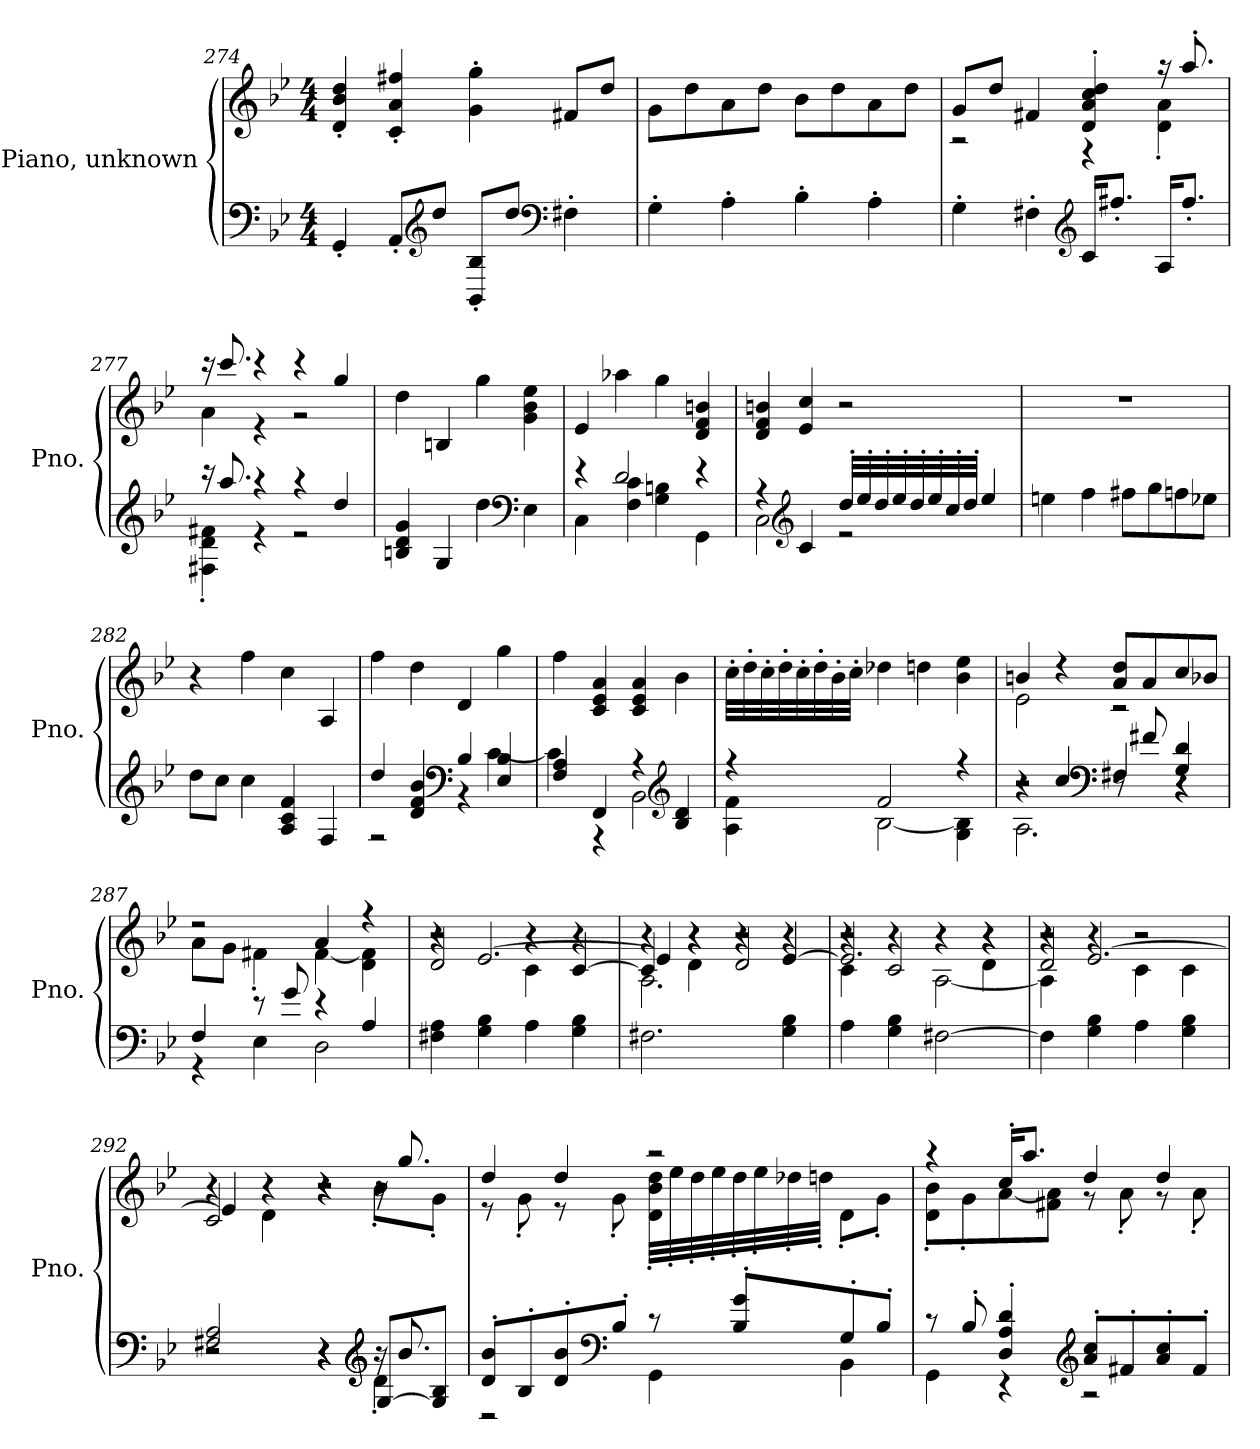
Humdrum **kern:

**kern	**kern
*part1	*part1
*staff2	*staff1
*I"Piano, unknown	*
*I'Pno.	*
*clefF4	*clefG2
*k[b-e-]	*k[b-e-]
*M4/4	*M4/4
=274	=274
4GG'/	4d/' 4b-/' 4dd/'
8AA'/L	4c/' 4a/' 4ff#X/'
*clefG2	*
8dd/J	.
8BB-/' 8B-/'L	4g\' 4gg\'
8dd/J	.
*clefF4	*
4F#X'\	8f#X/L
.	8dd/J
=275	=275
4G'\	8g\L
.	8dd\
4A'\	8a\
.	8dd\J
4B-'\	8b-\L
.	8dd\
4A'\	8a\
.	8dd\J
!!LO:LB:g=z
=276	=276
*	*^
4G'\	8g/L	2r
.	8dd/J	.
4F#X'\	4f#X/	.
*clefG2	*	*
16c/KL	4d/' 4a/' 4cc/' 4dd/'	4r
8.ff#X'/J	.	.
16A/KL	16r	4d\' 4a\'
8.ff#'/J	8.aa'/	.
=277	=277	=277
*^	*	*
16r	4F#X\' 4d\' 4f#X\'	16r	4a\
8.aa/	.	8.ccc/	.
4r	4r	4r	4r
4r	2r	4r	2r
4dd/	.	4gg/	.
*v	*v	*	*
*	*v	*v
=278	=278
4Bn/ 4d/ 4g/	4dd\
4G/	4Bn/
4dd\	4gg\
*clefF4	*
4E-\	4g\ 4b-\ 4ee-\
=279	=279
*^	*
4r	4C\	4e-/
2d/	4F\ 4c\	4aa-X\
.	4G\ 4Bn\	4gg\
4r	4GG\	4d/ 4f/ 4bn/
!!LO:PB:g=z
=280	=280	=280
4r	2C\	4d/ 4f/ 4bn/
*clefG2	*	*
4c/	.	4e-/ 4cc/
32dd'/LLL	2r	2r
32ee-'/	.	.
32dd'/	.	.
32ee-'/	.	.
32dd'/	.	.
32ee-'/	.	.
32cc'/	.	.
32dd'/JJJ	.	.
4ee-/	.	.
*v	*v	*
=281	=281
4een\	1r
4ff\	.
8ff#X\L	.
8gg\	.
8ffn\	.
8ee-X\J	.
=282	=282
8dd\L	4r
8cc\J	.
4cc\	4ff\
4A/ 4c/ 4f/	4cc\
4F/	4A/
=283	=283
*^	*
4dd/	2r	4ff\
4d/ 4f/ 4b-/	.	4dd\
*clefF4	*	*
4B-/	4r	4d/
4E-/ 4B-/	[4c\	4gg\
=284	=284	=284
4F/ 4A/	4c\]	4ff\
4FF/	4r	4c/ 4e-/ 4a/
4r	2BB-\	4c/ 4e-/ 4a/
*clefG2	*	*
4B-/ 4d/	.	4b-\
!!LO:LB:g=z
=285	=285	=285
4r	4A\ 4f\	32cc'\LLL
.	.	32dd'\
.	.	32cc'\
.	.	32dd'\
.	.	32cc'\
.	.	32dd'\
.	.	32b-'\
.	.	32cc'\JJJ
2f/	[2B-\	4dd-X\
.	.	4ddn\
4r	4G\ 4B-\]	4b-\ 4ee-\
=286	=286	=286
*	*^	*^
4r	2.A\	2r	4bn/	2e-\
4cc/	.	.	4r	.
*clefF4	*	*	*	*
8r	.	4F#X/	8a/ 8dd/L	2r
8f#X/	.	.	8a/	.
4G/ 4d/	4r	4r	8cc/	.
.	.	.	8b-X/J	.
*	*v	*v	*	*
=287	=287	=287	=287
4F/	4r	2r	8a\L
.	.	.	8g\J
8r	4E-\	.	4f#X'\
8g/	.	.	.
4r	2D\	4a/	[4f#\
4A/	.	4r	4d\ 4f#\]
*v	*v	*	*
=288	=288	=288
*	*	*^
4F#X\ 4A\	2d/	2r	4r
4G\ 4B-\	.	.	[2.e-/
4A\	4r	4c\	.
4G\ 4B-\	[4c/	4r	.
!!LO:LB:g=z
=289	=289	=289	=289
*	*	*	*^
2.F#X\	4c/]	4r	4e-/]	2.A\
.	4r	4d\	4r	.
.	2d/	2r	4r	.
4G\ 4B-\	.	.	[4e-/	4r
=290	=290	=290	=290	=290
4A\	4r	4c\	2.e-/]	2r
4G\ 4B-\	2c/	4r	.	.
[2F#X\	.	4r	.	[2A\
.	4r	4d\	4r	.
=291	=291	=291	=291	=291
4F#\]	2d/	2r	4r	4A\]
4G\ 4B-\	.	.	[2.e-/	4r
4A\	2r	4c\	.	2r
4G\ 4B-\	.	4c\	.	.
*	*	*	*v	*v
=292	=292	=292	=292
*^	*	*	*
*	*^	*	*	*
2r	2r	2F#X/ 2A/	2c/	4r	4e-/]
.	.	.	.	4d\	4r
4r	4r	4r	4r	4r	2r
*clefG2	*	*	*	*	*
16r	4d'\	[8G/L	16r	8b-'\L	.
8.b-/	.	.	8.gg/	.	.
.	.	8G/] 8B-/J	.	8g'\J	.
*	*v	*v	*	*	*
*	*	*	*v	*v
!!LO:LB:g=z
=293	=293	=293	=293
8d/' 8b-/'L	2r	4dd/	8r
8B-'/	.	.	8g'\
8d/' 8b-/'	.	4dd/	8r
*clefF4	*	*	*
8B-'/J	.	.	8g'\
8r	4GG\	2r	32d\' 32b-\' 32dd\'LLL
.	.	.	32ee-'\
.	.	.	32dd'\
.	.	.	32ee-'\
8B-/' 8g/'L	.	.	32dd'\
.	.	.	32ee-'\
.	.	.	32dd-X'\
.	.	.	32ddn'\JJJ
8G'/	4BB-\	.	8d'\L
8B-'/J	.	.	8g'\J
=294	=294	=294	=294
8r	4GG\	4r	8d\' 8b-\'L
8B-'/	.	.	8g'\
4D/' 4A/' 4d/'	4r	16cc'/KL	[8a\
.	.	8.aa/J	.
.	.	.	8f#X\ 8a\]J
*clefG2	*	*	*
8a/' 8cc/'L	2r	4dd/	8r
8f#X'/	.	.	8a'\
8a/' 8cc/'	.	4dd/	8r
8f#'/J	.	.	8a'\
*v	*v	*	*
*	*v	*v
=	=
*-	*-
